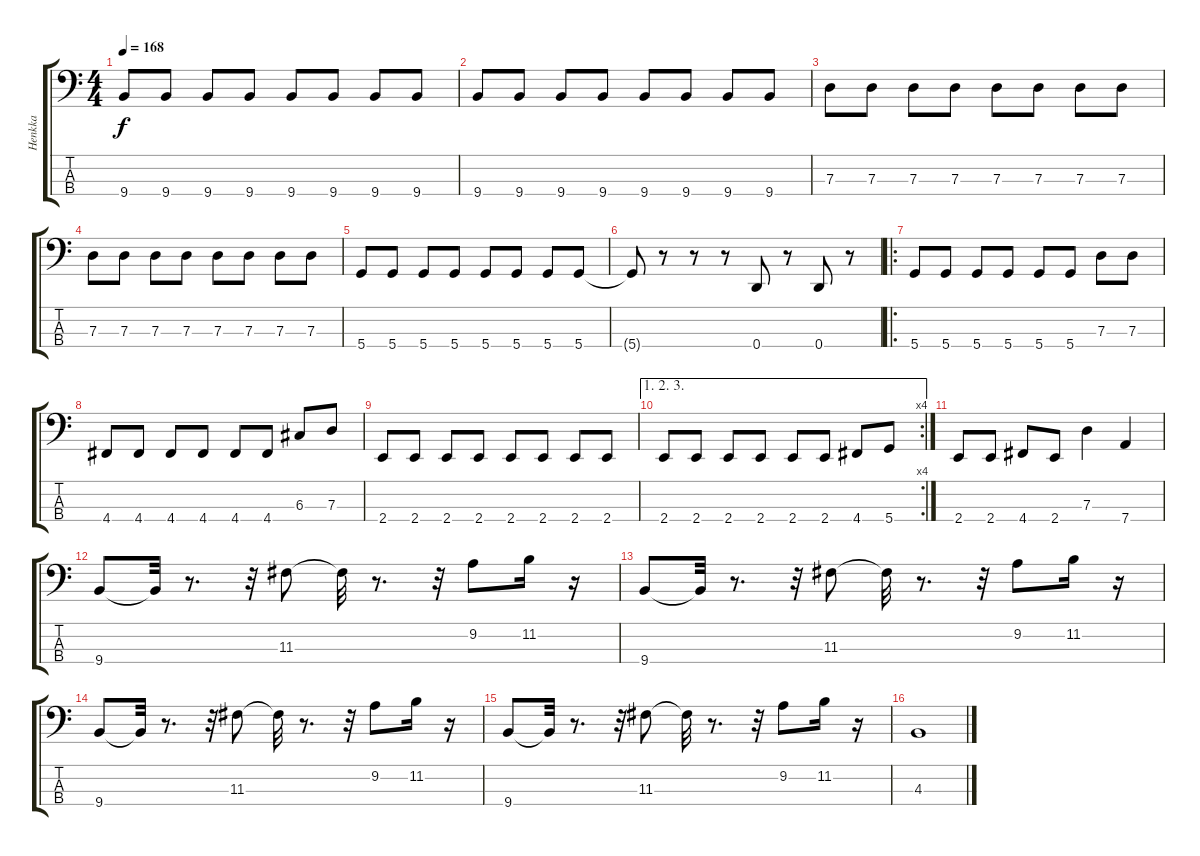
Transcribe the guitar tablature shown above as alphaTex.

\track ("Henkka" "Henkka") {instrument electricbassfinger}
\staff {score tabs}
\tuning (F2 C2 G1 D1) {hide}
\ts (4 4)
\tempo 168
\clef f4
\ks c
9.4.8{dy f} 9.4.8 9.4.8 9.4.8 9.4.8 9.4.8 9.4.8 9.4.8 |
9.4.8 9.4.8 9.4.8 9.4.8 9.4.8 9.4.8 9.4.8 9.4.8 |
7.3.8 7.3.8 7.3.8 7.3.8 7.3.8 7.3.8 7.3.8 7.3.8 |
7.3.8 7.3.8 7.3.8 7.3.8 7.3.8 7.3.8 7.3.8 7.3.8 |
5.4.8 5.4.8 5.4.8 5.4.8 5.4.8 5.4.8 5.4.8 5.4.8 |
5.4{t}.8 r.8 r.8 r.8 0.4.8 r.8 0.4.8 r.8 |
\ro
5.4.8 5.4.8 5.4.8 5.4.8 5.4.8 5.4.8 7.3.8 7.3.8 |
4.4.8 4.4.8 4.4.8 4.4.8 4.4.8 4.4.8 6.3.8 7.3.8 |
2.4.8 2.4.8 2.4.8 2.4.8 2.4.8 2.4.8 2.4.8 2.4.8 |
\ae (1 2 3)
\rc 4
2.4.8 2.4.8 2.4.8 2.4.8 2.4.8 2.4.8 4.4.8 5.4.8 |
2.4.8 2.4.8 4.4.8 2.4.8 7.3.4 7.4.4 |
9.4.8 9.4{t}.32 r.8{d} r.32 11.3.8 11.3{t}.32 r.8{d} r.32 9.2.8 11.2.16 r.16 |
9.4.8 9.4{t}.32 r.8{d} r.32 11.3.8 11.3{t}.32 r.8{d} r.32 9.2.8 11.2.16 r.16 |
9.4.8 9.4{t}.32 r.8{d} r.32 11.3.8 11.3{t}.32 r.8{d} r.32 9.2.8 11.2.16 r.16 |
9.4.8 9.4{t}.32 r.8{d} r.32 11.3.8 11.3{t}.32 r.8{d} r.32 9.2.8 11.2.16 r.16 |
4.3.1
